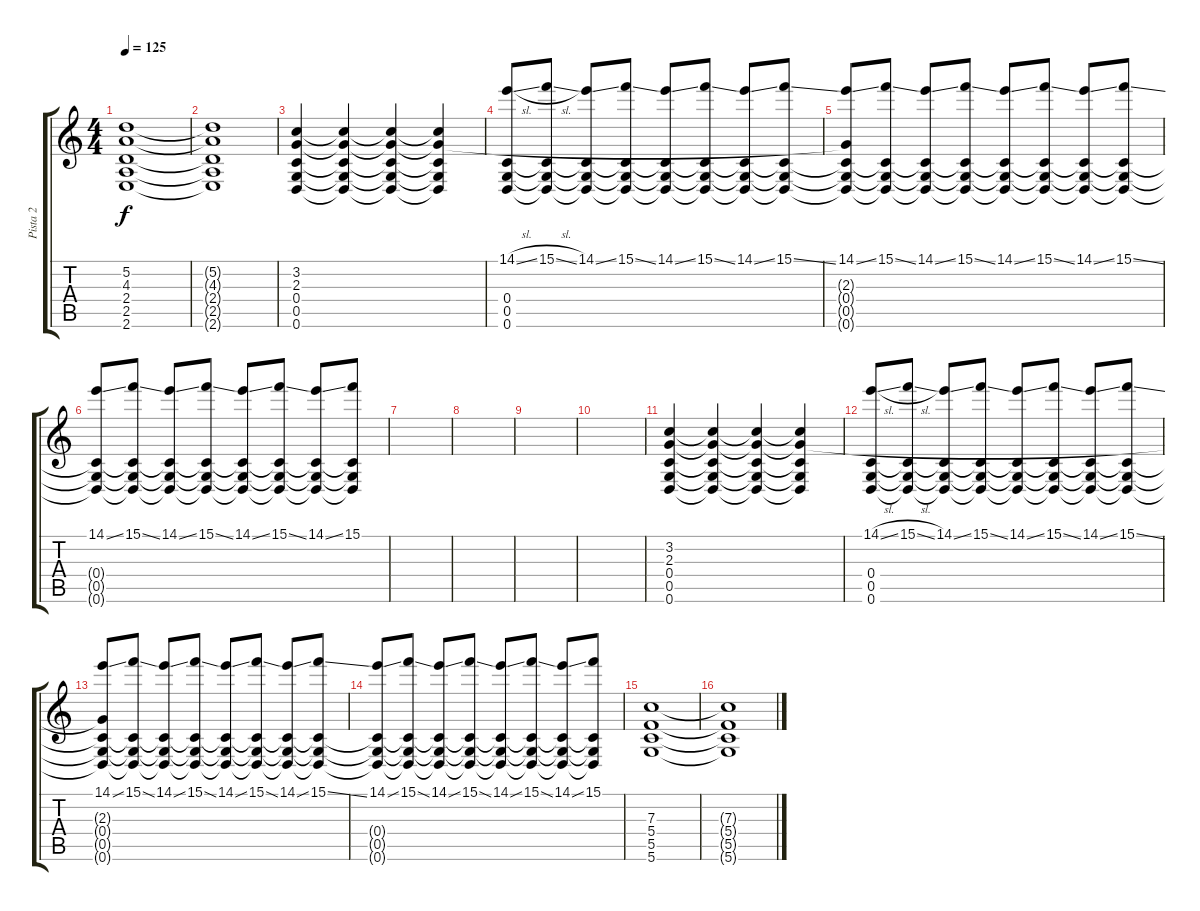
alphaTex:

\track ("Pista 2" "Pista 2") {instrument distortionguitar}
\staff {score tabs}
\tuning (D4 A3 F3 C3 G2 D2) {hide}
\ts (4 4)
\tempo 125
\clef g2
\ks c
(5.2 4.3 2.4 2.5 2.6).1{dy f} |
(5.2{t} 4.3{t} 2.4{t} 2.5{t} 2.6{t}).1 |
(3.2 2.3 0.4 0.5 0.6).4 (3.2{t} 2.3{t} 0.4{t} 0.5{t} 0.6{t}).4 (3.2{t} 2.3{t} 0.4{t} 0.5{t} 0.6{t}).4 (3.2{t} 2.3{t} 0.4{t} 0.5{t} 0.6{t}).4 |
(14.1{sl} 0.4 0.5 0.6).8 (15.1{sl} 0.4{t} 0.5{t} 0.6{t}).8 (14.1{ss} 0.4{t} 0.5{t} 0.6{t}).8 (15.1{ss} 0.4{t} 0.5{t} 0.6{t}).8 (14.1{ss} 0.4{t} 0.5{t} 0.6{t}).8 (15.1{ss} 0.4{t} 0.5{t} 0.6{t}).8 (14.1{ss} 0.4{t} 0.5{t} 0.6{t}).8 (15.1{ss} 0.4{t} 0.5{t} 0.6{t}).8 |
(14.1{ss} 2.3{t} 0.4{t} 0.5{t} 0.6{t}).8 (15.1{ss} 0.4{t} 0.5{t} 0.6{t}).8 (14.1{ss} 0.4{t} 0.5{t} 0.6{t}).8 (15.1{ss} 0.4{t} 0.5{t} 0.6{t}).8 (14.1{ss} 0.4{t} 0.5{t} 0.6{t}).8 (15.1{ss} 0.4{t} 0.5{t} 0.6{t}).8 (14.1{ss} 0.4{t} 0.5{t} 0.6{t}).8 (15.1{ss} 0.4{t} 0.5{t} 0.6{t}).8 |
(14.1{ss} 0.4{t} 0.5{t} 0.6{t}).8 (15.1{ss} 0.4{t} 0.5{t} 0.6{t}).8 (14.1{ss} 0.4{t} 0.5{t} 0.6{t}).8 (15.1{ss} 0.4{t} 0.5{t} 0.6{t}).8 (14.1{ss} 0.4{t} 0.5{t} 0.6{t}).8 (15.1{ss} 0.4{t} 0.5{t} 0.6{t}).8 (14.1{ss} 0.4{t} 0.5{t} 0.6{t}).8 (15.1 0.4{t} 0.5{t} 0.6{t}).8 |
|
|
|
|
(3.2 2.3 0.4 0.5 0.6).4 (3.2{t} 2.3{t} 0.4{t} 0.5{t} 0.6{t}).4 (3.2{t} 2.3{t} 0.4{t} 0.5{t} 0.6{t}).4 (3.2{t} 2.3{t} 0.4{t} 0.5{t} 0.6{t}).4 |
(14.1{sl} 0.4 0.5 0.6).8 (15.1{sl} 0.4{t} 0.5{t} 0.6{t}).8 (14.1{ss} 0.4{t} 0.5{t} 0.6{t}).8 (15.1{ss} 0.4{t} 0.5{t} 0.6{t}).8 (14.1{ss} 0.4{t} 0.5{t} 0.6{t}).8 (15.1{ss} 0.4{t} 0.5{t} 0.6{t}).8 (14.1{ss} 0.4{t} 0.5{t} 0.6{t}).8 (15.1{ss} 0.4{t} 0.5{t} 0.6{t}).8 |
(14.1{ss} 2.3{t} 0.4{t} 0.5{t} 0.6{t}).8 (15.1{ss} 0.4{t} 0.5{t} 0.6{t}).8 (14.1{ss} 0.4{t} 0.5{t} 0.6{t}).8 (15.1{ss} 0.4{t} 0.5{t} 0.6{t}).8 (14.1{ss} 0.4{t} 0.5{t} 0.6{t}).8 (15.1{ss} 0.4{t} 0.5{t} 0.6{t}).8 (14.1{ss} 0.4{t} 0.5{t} 0.6{t}).8 (15.1{ss} 0.4{t} 0.5{t} 0.6{t}).8 |
(14.1{ss} 0.4{t} 0.5{t} 0.6{t}).8 (15.1{ss} 0.4{t} 0.5{t} 0.6{t}).8 (14.1{ss} 0.4{t} 0.5{t} 0.6{t}).8 (15.1{ss} 0.4{t} 0.5{t} 0.6{t}).8 (14.1{ss} 0.4{t} 0.5{t} 0.6{t}).8 (15.1{ss} 0.4{t} 0.5{t} 0.6{t}).8 (14.1{ss} 0.4{t} 0.5{t} 0.6{t}).8 (15.1 0.4{t} 0.5{t} 0.6{t}).8 |
(7.3 5.4 5.5 5.6).1 |
(7.3{t} 5.4{t} 5.5{t} 5.6{t}).1
